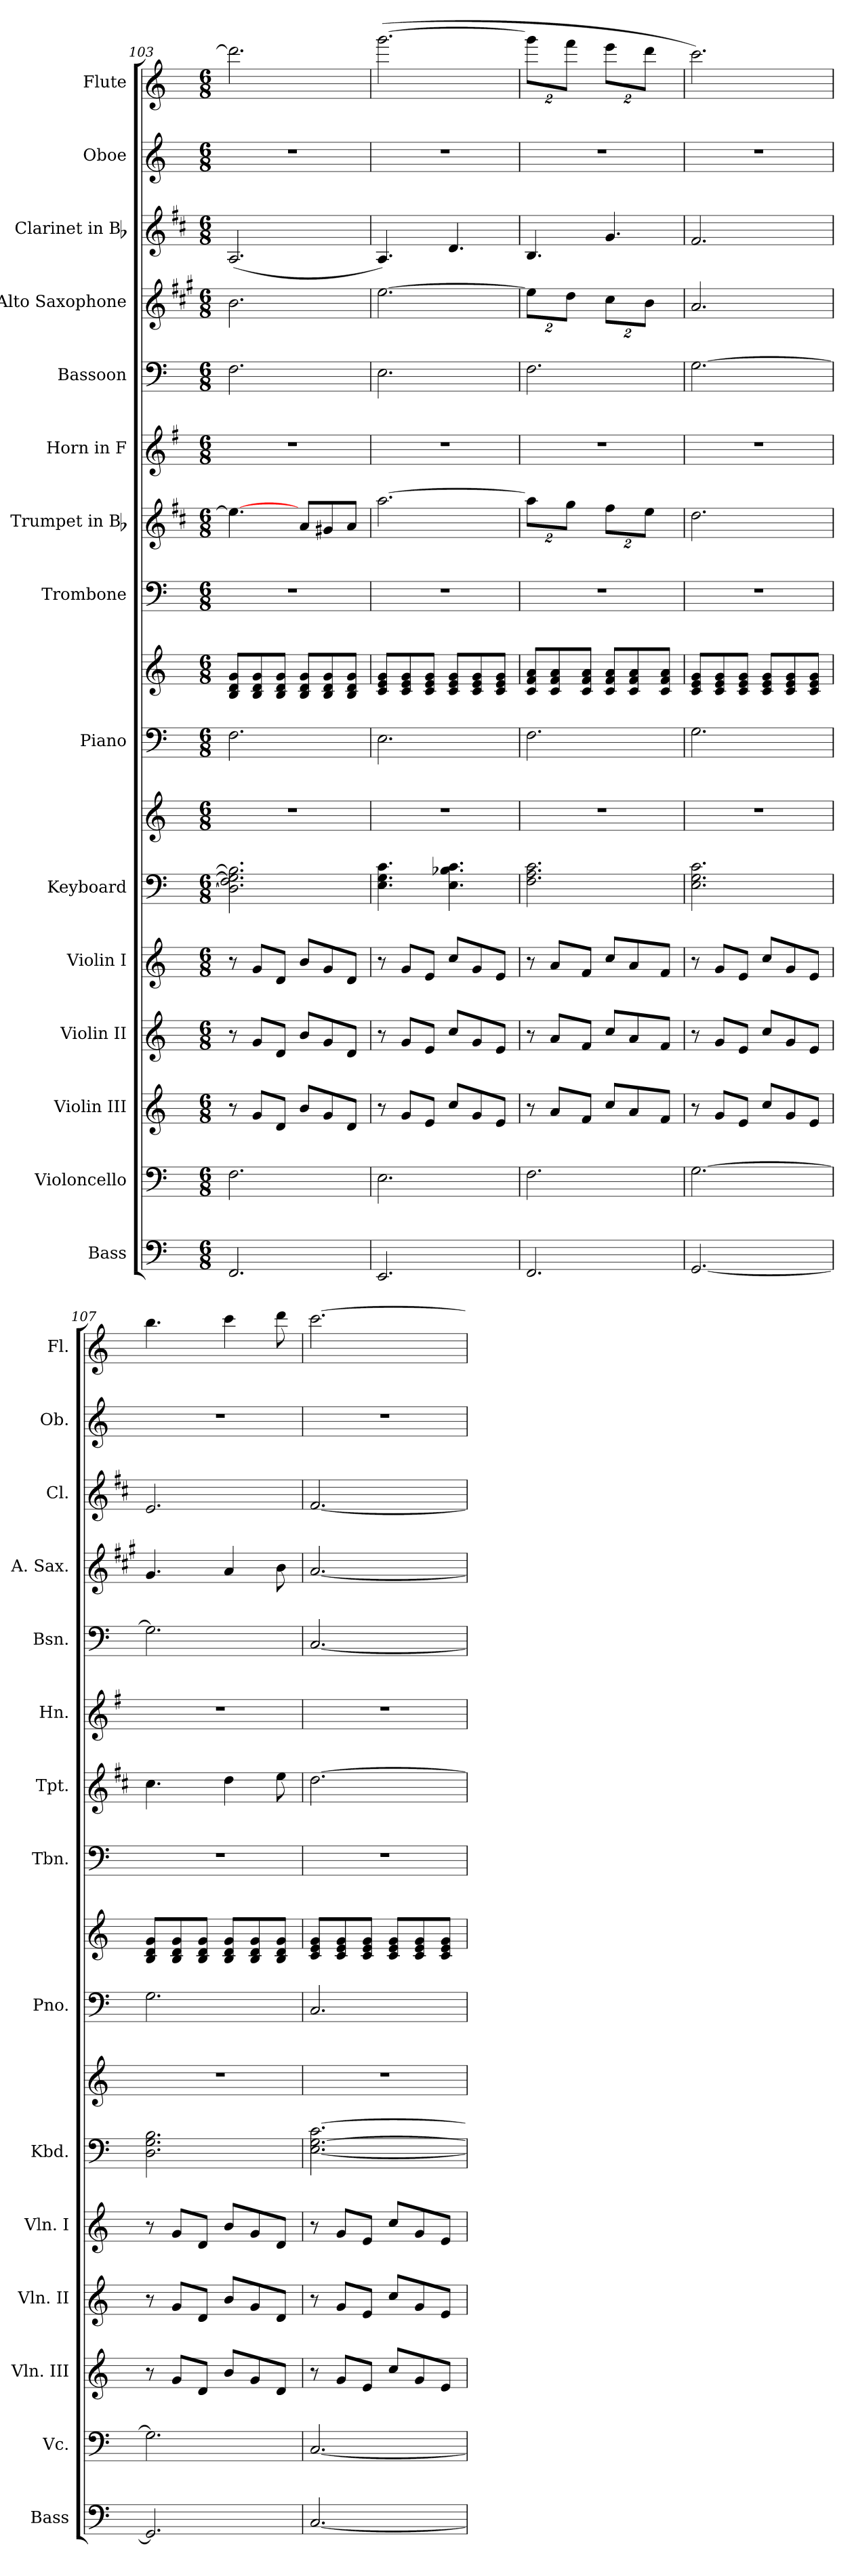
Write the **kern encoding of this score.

**kern	**kern	**kern	**kern	**kern	**kern	**kern	**kern	**kern	**kern	**kern	**kern	**kern	**kern	**kern	**kern	**kern
*part15	*part14	*part13	*part12	*part11	*part10	*part10	*part9	*part9	*part8	*part7	*part6	*part5	*part4	*part3	*part2	*part1
*staff17	*staff16	*staff15	*staff14	*staff13	*staff12	*staff11	*staff10	*staff9	*staff8	*staff7	*staff6	*staff5	*staff4	*staff3	*staff2	*staff1
*I"Bass	*I"Violoncello	*I"Violin III	*I"Violin II	*I"Violin I	*I"Keyboard	*	*I"Piano	*	*I"Trombone	*I"Trumpet in Bb	*I"Horn in F	*I"Bassoon	*I"Alto Saxophone	*I"Clarinet in Bb	*I"Oboe	*I"Flute
*I'Bass	*I'Vc.	*I'Vln. III	*I'Vln. II	*I'Vln. I	*I'Kbd.	*	*I'Pno.	*	*I'Tbn.	*I'Tpt.	*I'Hn.	*I'Bsn.	*I'A. Sax.	*I'Cl.	*I'Ob.	*I'Fl.
*clefF4	*clefF4	*clefG2	*clefG2	*clefG2	*clefF4	*clefG2	*clefF4	*clefG2	*clefF4	*clefG2	*clefG2	*clefF4	*clefG2	*clefG2	*clefG2	*clefG2
*ITrd7c12	*	*	*	*	*	*	*	*	*	*ITrd1c2	*ITrd4c7	*	*ITrd5c9	*ITrd1c2	*	*
*k[]	*k[]	*k[]	*k[]	*k[]	*k[]	*k[]	*k[]	*k[]	*k[]	*k[]	*k[]	*k[]	*k[]	*k[]	*k[]	*k[]
*C:	*C:	*C:	*C:	*C:	*C:	*C:	*C:	*C:	*C:	*C:	*C:	*C:	*C:	*C:	*C:	*C:
*M6/8	*M6/8	*M6/8	*M6/8	*M6/8	*M6/8	*M6/8	*M6/8	*M6/8	*M6/8	*M6/8	*M6/8	*M6/8	*M6/8	*M6/8	*M6/8	*M6/8
=103	=103	=103	=103	=103	=103	=103	=103	=103	=103	=103	=103	=103	=103	=103	=103	=103
!	!	!	!	!	!	!LO:N:vis=1	!	!	!LO:N:vis=1	!	!LO:N:vis=1	!	!	!	!LO:N:vis=1	!
2.FFFi/	2.Fi\	8r	8r	8r	2.Di\] 2.Fi 2.Gi] 2.Bi]	2.r	2.Fi\	8Bi/ 8di/ 8gi/L	2.r	4.ddi\_>	2.r	2.Fi\	2.di\	(2.Gi/	2.r	2.dddi\]
.	.	8gi/L	8gi/L	8gi/L	.	.	.	8Bi/ 8di/ 8gi/	.	.	.	.	.	.	.	.
.	.	8di/J	8di/J	8di/J	.	.	.	8Bi/ 8di/ 8gi/J	.	.	.	.	.	.	.	.
.	.	8bi/L	8bi/L	8bi/L	.	.	.	8Bi/ 8di/ 8gi/L	.	8gi/L	.	.	.	.	.	.
.	.	8gi/	8gi/	8gi/	.	.	.	8Bi/ 8di/ 8gi/	.	8f#Xi/	.	.	.	.	.	.
.	.	8di/J	8di/J	8di/J	.	.	.	8Bi/ 8di/ 8gi/J	.	8gi/J	.	.	.	.	.	.
=104	=104	=104	=104	=104	=104	=104	=104	=104	=104	=104	=104	=104	=104	=104	=104	=104
!	!	!	!	!	!	!LO:N:vis=1	!	!	!LO:N:vis=1	!	!LO:N:vis=1	!	!	!	!LO:N:vis=1	!
2.EEEi/	2.Ei\	8r	8r	8r	4.Ei\ 4.Gi 4.ci	2.r	2.Ei\	8ci/ 8ei/ 8gi/L	2.r	[>2.ggi\	2.r	2.Ei\	[>2.gi\	4.Gi/)	2.r	([>2.gggi\
.	.	8gi/L	8gi/L	8gi/L	.	.	.	8ci/ 8ei/ 8gi/	.	.	.	.	.	.	.	.
.	.	8ei/J	8ei/J	8ei/J	.	.	.	8ci/ 8ei/ 8gi/J	.	.	.	.	.	.	.	.
.	.	8cci/L	8cci/L	8cci/L	4.Ei\ 4.B-Xi 4.ci	.	.	8ci/ 8ei/ 8gi/L	.	.	.	.	.	4.ci/	.	.
.	.	8gi/	8gi/	8gi/	.	.	.	8ci/ 8ei/ 8gi/	.	.	.	.	.	.	.	.
.	.	8ei/J	8ei/J	8ei/J	.	.	.	8ci/ 8ei/ 8gi/J	.	.	.	.	.	.	.	.
!!LO:PB:g=z
=105	=105	=105	=105	=105	=105	=105	=105	=105	=105	=105	=105	=105	=105	=105	=105	=105
!	!	!	!	!	!	!LO:N:vis=1	!	!	!LO:N:vis=1	!	!	!	!	!	!	!
*	*	*	*	*	*	*	*	*	*	*Xbrackettup	*	*	*	*	*	*
!	!	!	!	!	!	!	!	!	!	!	!LO:N:vis=1	!	!	!	!	!
*	*	*	*	*	*	*	*	*	*	*	*	*	*Xbrackettup	*	*	*
!	!	!	!	!	!	!	!	!	!	!	!	!	!	!	!LO:N:vis=1	!
*	*	*	*	*	*	*	*	*	*	*	*	*	*	*	*	*Xbrackettup
2.FFFi/	2.Fi\	8r	8r	8r	2.Fi\ 2.Ai 2.ci	2.r	2.Fi\	8ci/ 8fi/ 8ai/L	2.r	16%3ggi\L]	2.r	2.Fi\	16%3gi\L]	4.Ai/	2.r	16%3gggi\L]
.	.	8ai/L	8ai/L	8ai/L	.	.	.	8ci/ 8fi/ 8ai/	.	.	.	.	.	.	.	.
.	.	.	.	.	.	.	.	.	.	16%3ffi\J	.	.	16%3fi\J	.	.	16%3fffi\J
.	.	8fi/J	8fi/J	8fi/J	.	.	.	8ci/ 8fi/ 8ai/J	.	.	.	.	.	.	.	.
.	.	8cci/L	8cci/L	8cci/L	.	.	.	8ci/ 8fi/ 8ai/L	.	16%3eei\L	.	.	16%3ei\L	4.fi/	.	16%3eeei\L
.	.	8ai/	8ai/	8ai/	.	.	.	8ci/ 8fi/ 8ai/	.	.	.	.	.	.	.	.
.	.	.	.	.	.	.	.	.	.	16%3ddi\J	.	.	16%3di\J	.	.	16%3dddi\J
.	.	8fi/J	8fi/J	8fi/J	.	.	.	8ci/ 8fi/ 8ai/J	.	.	.	.	.	.	.	.
=106	=106	=106	=106	=106	=106	=106	=106	=106	=106	=106	=106	=106	=106	=106	=106	=106
!	!	!	!	!	!	!LO:N:vis=1	!	!	!LO:N:vis=1	!	!LO:N:vis=1	!	!	!	!LO:N:vis=1	!
[<2.GGGi/	[>2.Gi\	8r	8r	8r	2.Ei\ 2.Gi 2.ci	2.r	2.Gi\	8ci/ 8ei/ 8gi/L	2.r	2.cci\	2.r	[>2.Gi\	2.ci/	2.ei/	2.r	2.ccci\)
.	.	8gi/L	8gi/L	8gi/L	.	.	.	8ci/ 8ei/ 8gi/	.	.	.	.	.	.	.	.
.	.	8ei/J	8ei/J	8ei/J	.	.	.	8ci/ 8ei/ 8gi/J	.	.	.	.	.	.	.	.
.	.	8cci/L	8cci/L	8cci/L	.	.	.	8ci/ 8ei/ 8gi/L	.	.	.	.	.	.	.	.
.	.	8gi/	8gi/	8gi/	.	.	.	8ci/ 8ei/ 8gi/	.	.	.	.	.	.	.	.
.	.	8ei/J	8ei/J	8ei/J	.	.	.	8ci/ 8ei/ 8gi/J	.	.	.	.	.	.	.	.
=107	=107	=107	=107	=107	=107	=107	=107	=107	=107	=107	=107	=107	=107	=107	=107	=107
!	!	!	!	!	!	!LO:N:vis=1	!	!	!LO:N:vis=1	!	!LO:N:vis=1	!	!	!	!LO:N:vis=1	!
2.GGGi/]	2.Gi\]	8r	8r	8r	2.Di\ 2.Gi 2.Bi	2.r	2.Gi\	8Bi/ 8di/ 8gi/L	2.r	4.bi\	2.r	2.Gi\]	4.Bi/	2.di/	2.r	4.bbi\
.	.	8gi/L	8gi/L	8gi/L	.	.	.	8Bi/ 8di/ 8gi/	.	.	.	.	.	.	.	.
.	.	8di/J	8di/J	8di/J	.	.	.	8Bi/ 8di/ 8gi/J	.	.	.	.	.	.	.	.
.	.	8bi/L	8bi/L	8bi/L	.	.	.	8Bi/ 8di/ 8gi/L	.	4cci\	.	.	4ci/	.	.	4ccci\
.	.	8gi/	8gi/	8gi/	.	.	.	8Bi/ 8di/ 8gi/	.	.	.	.	.	.	.	.
.	.	8di/J	8di/J	8di/J	.	.	.	8Bi/ 8di/ 8gi/J	.	8ddi\	.	.	8di\	.	.	8dddi\
=108	=108	=108	=108	=108	=108	=108	=108	=108	=108	=108	=108	=108	=108	=108	=108	=108
!	!	!	!	!	!	!LO:N:vis=1	!	!	!LO:N:vis=1	!	!LO:N:vis=1	!	!	!	!LO:N:vis=1	!
[<2.CCi/	[<2.Ci/	8r	8r	8r	[<2.Ei\ [>2.Gi [>2.ci	2.r	2.Ci/	8ci/ 8ei/ 8gi/L	2.r	[>2.cci\	2.r	[<2.Ci/	[<2.ci/	[<2.ei/	2.r	[>2.ccci\
.	.	8gi/L	8gi/L	8gi/L	.	.	.	8ci/ 8ei/ 8gi/	.	.	.	.	.	.	.	.
.	.	8ei/J	8ei/J	8ei/J	.	.	.	8ci/ 8ei/ 8gi/J	.	.	.	.	.	.	.	.
.	.	8cci/L	8cci/L	8cci/L	.	.	.	8ci/ 8ei/ 8gi/L	.	.	.	.	.	.	.	.
.	.	8gi/	8gi/	8gi/	.	.	.	8ci/ 8ei/ 8gi/	.	.	.	.	.	.	.	.
.	.	8ei/J	8ei/J	8ei/J	.	.	.	8ci/ 8ei/ 8gi/J	.	.	.	.	.	.	.	.
=	=	=	=	=	=	=	=	=	=	=	=	=	=	=	=	=
*-	*-	*-	*-	*-	*-	*-	*-	*-	*-	*-	*-	*-	*-	*-	*-	*-
